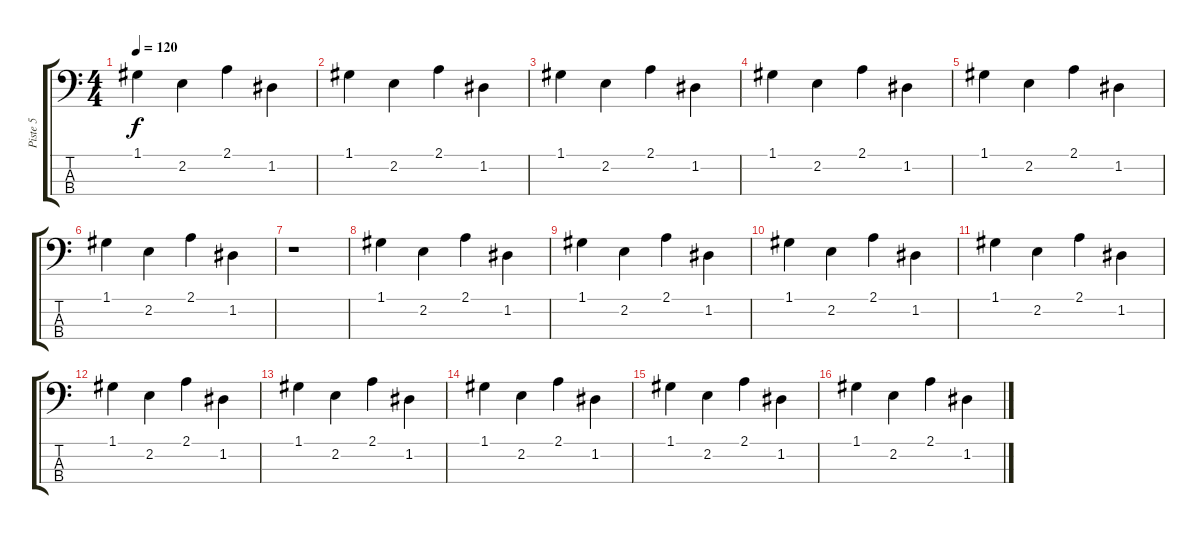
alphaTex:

\track ("Piste 5" "Piste 5") {instrument acousticbass}
\staff {score tabs}
\tuning (G2 D2 A1 E1) {hide}
\ts (4 4)
\tempo 120
\clef f4
\ks c
1.1.4{dy f} 2.2.4 2.1.4 1.2.4 |
1.1.4 2.2.4 2.1.4 1.2.4 |
1.1.4 2.2.4 2.1.4 1.2.4 |
1.1.4 2.2.4 2.1.4 1.2.4 |
1.1.4 2.2.4 2.1.4 1.2.4 |
1.1.4 2.2.4 2.1.4 1.2.4 |
r.1 |
1.1.4 2.2.4 2.1.4 1.2.4 |
1.1.4 2.2.4 2.1.4 1.2.4 |
1.1.4 2.2.4 2.1.4 1.2.4 |
1.1.4 2.2.4 2.1.4 1.2.4 |
1.1.4 2.2.4 2.1.4 1.2.4 |
1.1.4 2.2.4 2.1.4 1.2.4 |
1.1.4 2.2.4 2.1.4 1.2.4 |
1.1.4 2.2.4 2.1.4 1.2.4 |
1.1.4 2.2.4 2.1.4 1.2.4
